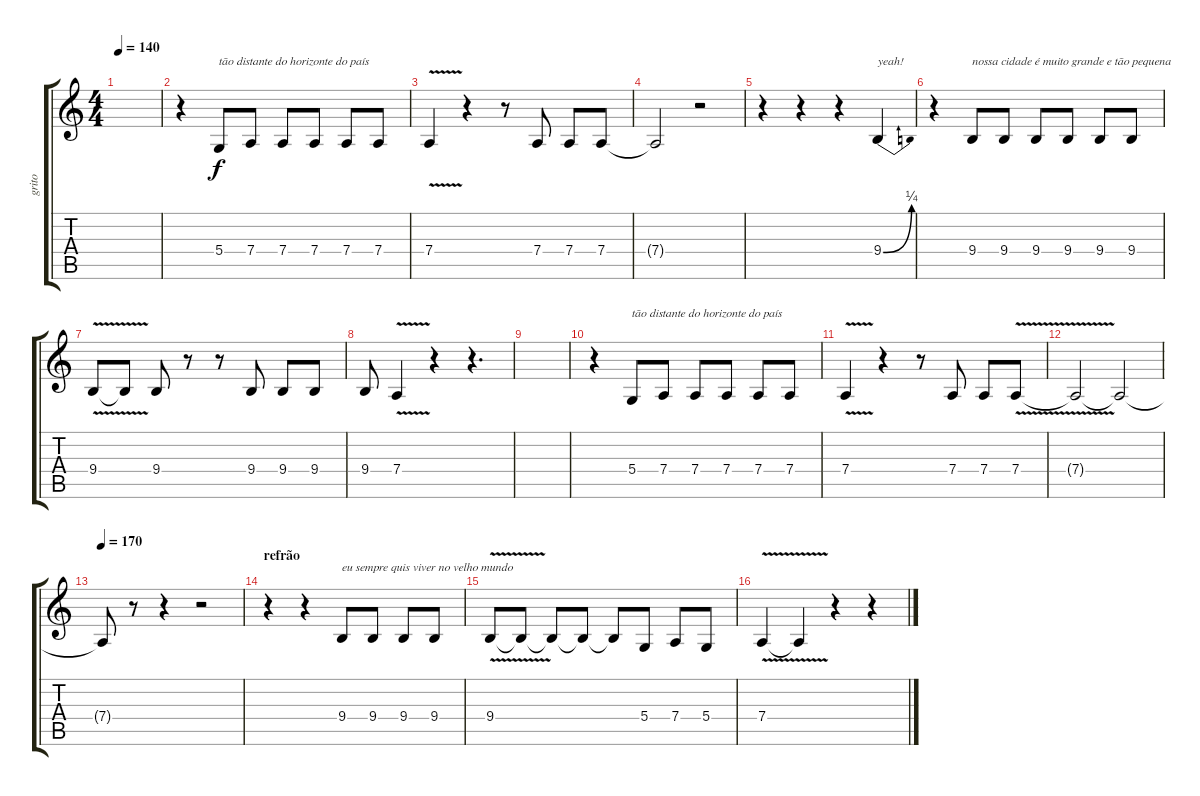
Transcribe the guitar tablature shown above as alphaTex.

\track ("grito" "grito") {instrument tenorsax}
\staff {score tabs}
\tuning (E4 B3 G3 D3 A2 E2) {hide}
\ts (4 4)
\tempo 140
\clef g2
\ks c
|
r.4 5.4.8{txt "tão distante do horizonte do país"} 7.4.8 7.4.8 7.4.8 7.4.8 7.4.8 |
7.4{v}.4 r.4 r.8 7.4.8 7.4.8 7.4.8 |
7.4{t}.2 r.2 |
r.4 r.4 r.4 9.4{be (bend 0 0 60 1)}.4{txt "yeah!"} |
r.4 9.4.8{txt "nossa cidade é muito grande e tão pequena"} 9.4.8 9.4.8 9.4.8 9.4.8 9.4.8 |
9.4{v}.8 9.4{t}.8 9.4.8 r.8 r.8 9.4.8 9.4.8 9.4.8 |
9.4.8 7.4{v}.4 r.4 r.4{d} |
|
r.4 5.4.8{txt "tão distante do horizonte do país"} 7.4.8 7.4.8 7.4.8 7.4.8 7.4.8 |
7.4{v}.4 r.4 r.8 7.4.8 7.4.8 7.4{v}.8 |
7.4{t}.2 7.4{t}.2 |
\tempo 170
7.4{t}.8 r.8 r.4 r.2 |
\section ("" "refrão")
r.4 r.4 9.4.8{txt "eu sempre quis viver no velho mundo"} 9.4.8 9.4.8 9.4.8 |
9.4{v}.8 9.4{t}.8 9.4{t}.8 9.4{t}.8 9.4{t}.8 5.4.8 7.4.8 5.4.8 |
7.4{v}.4 7.4{t}.4 r.4 r.4
